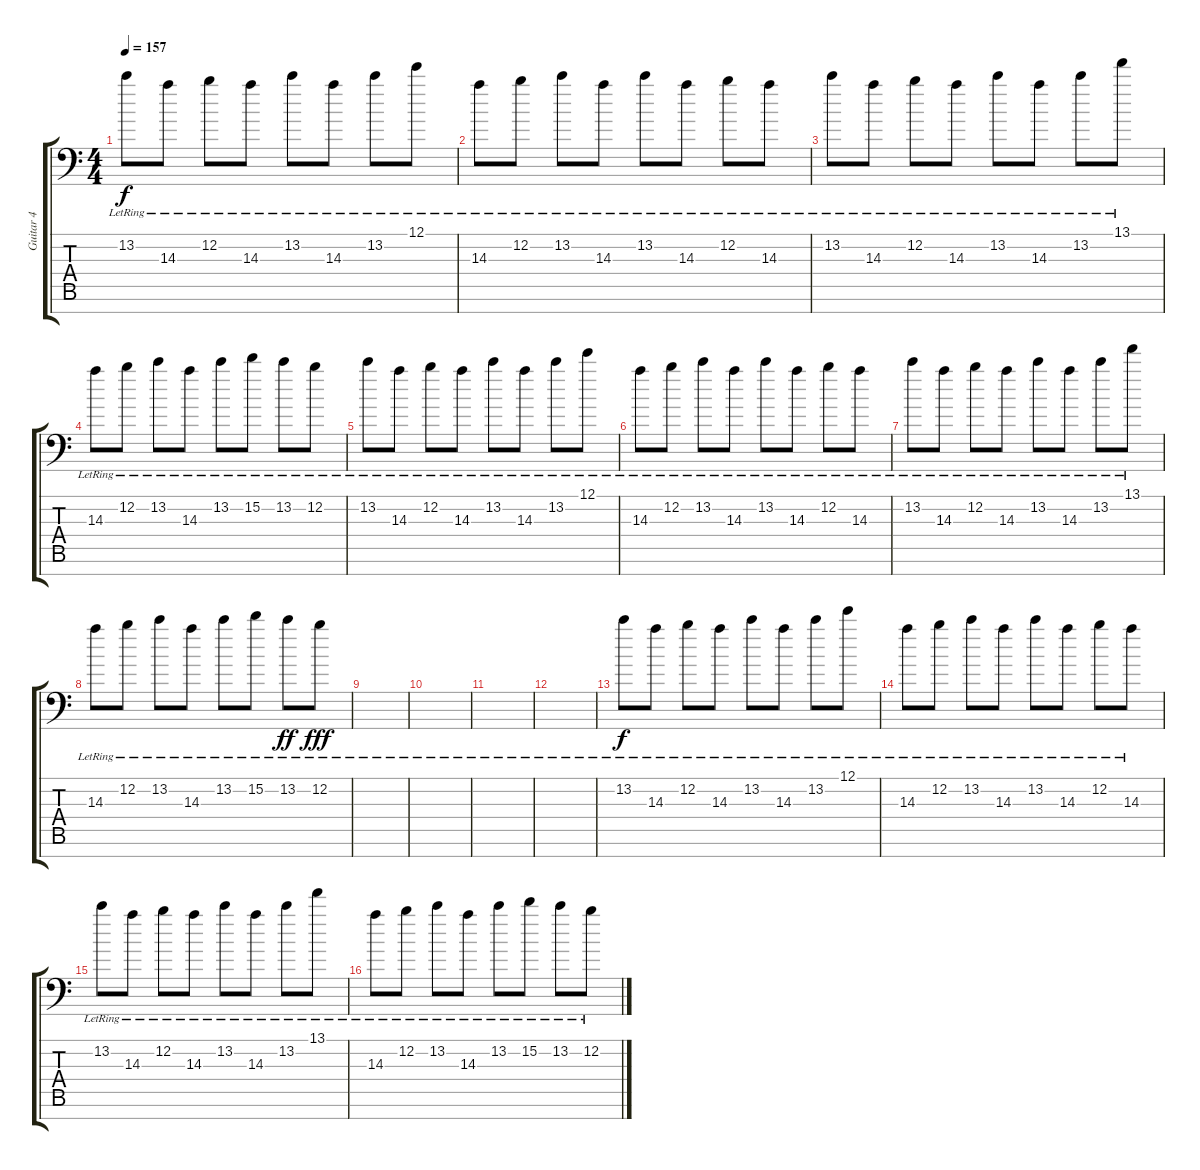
\track ("Guitar 4" "Guitar 4") {instrument electricguitarclean}
\staff {score tabs}
\tuning (E4 B3 G3 D3 A2 E2 C-1) {hide}
\ts (4 4)
\tempo 157
\clef f4
\ks c
13.2{lr}.8{dy f volume 6 instrument electricguitarclean} 14.3{lr}.8 12.2{lr}.8 14.3{lr}.8 13.2{lr}.8 14.3{lr}.8 13.2{lr}.8 12.1{lr}.8 |
14.3{lr}.8 12.2{lr}.8 13.2{lr}.8 14.3{lr}.8 13.2{lr}.8 14.3{lr}.8 12.2{lr}.8 14.3{lr}.8 |
13.2{lr}.8 14.3{lr}.8 12.2{lr}.8 14.3{lr}.8 13.2{lr}.8 14.3{lr}.8 13.2{lr}.8 13.1{lr}.8 |
14.3{lr}.8 12.2{lr}.8 13.2{lr}.8 14.3{lr}.8 13.2{lr}.8 15.2{lr}.8 13.2{lr}.8 12.2{lr}.8 |
13.2{lr}.8 14.3{lr}.8 12.2{lr}.8 14.3{lr}.8 13.2{lr}.8 14.3{lr}.8 13.2{lr}.8 12.1{lr}.8 |
14.3{lr}.8 12.2{lr}.8 13.2{lr}.8 14.3{lr}.8 13.2{lr}.8 14.3{lr}.8 12.2{lr}.8 14.3{lr}.8 |
13.2{lr}.8 14.3{lr}.8 12.2{lr}.8 14.3{lr}.8 13.2{lr}.8 14.3{lr}.8 13.2{lr}.8 13.1{lr}.8 |
14.3{lr}.8 12.2{lr}.8 13.2{lr}.8 14.3{lr}.8 13.2{lr}.8 15.2{lr}.8 13.2{lr}.8{dy ff} 12.2{lr}.8{dy fff} |
|
|
|
|
13.2{lr}.8{dy f} 14.3{lr}.8 12.2{lr}.8 14.3{lr}.8 13.2{lr}.8 14.3{lr}.8 13.2{lr}.8 12.1{lr}.8 |
14.3{lr}.8 12.2{lr}.8 13.2{lr}.8 14.3{lr}.8 13.2{lr}.8 14.3{lr}.8 12.2{lr}.8 14.3{lr}.8 |
13.2{lr}.8 14.3{lr}.8 12.2{lr}.8 14.3{lr}.8 13.2{lr}.8 14.3{lr}.8 13.2{lr}.8 13.1{lr}.8 |
14.3{lr}.8 12.2{lr}.8 13.2{lr}.8 14.3{lr}.8 13.2{lr}.8 15.2{lr}.8 13.2{lr}.8 12.2{lr}.8
